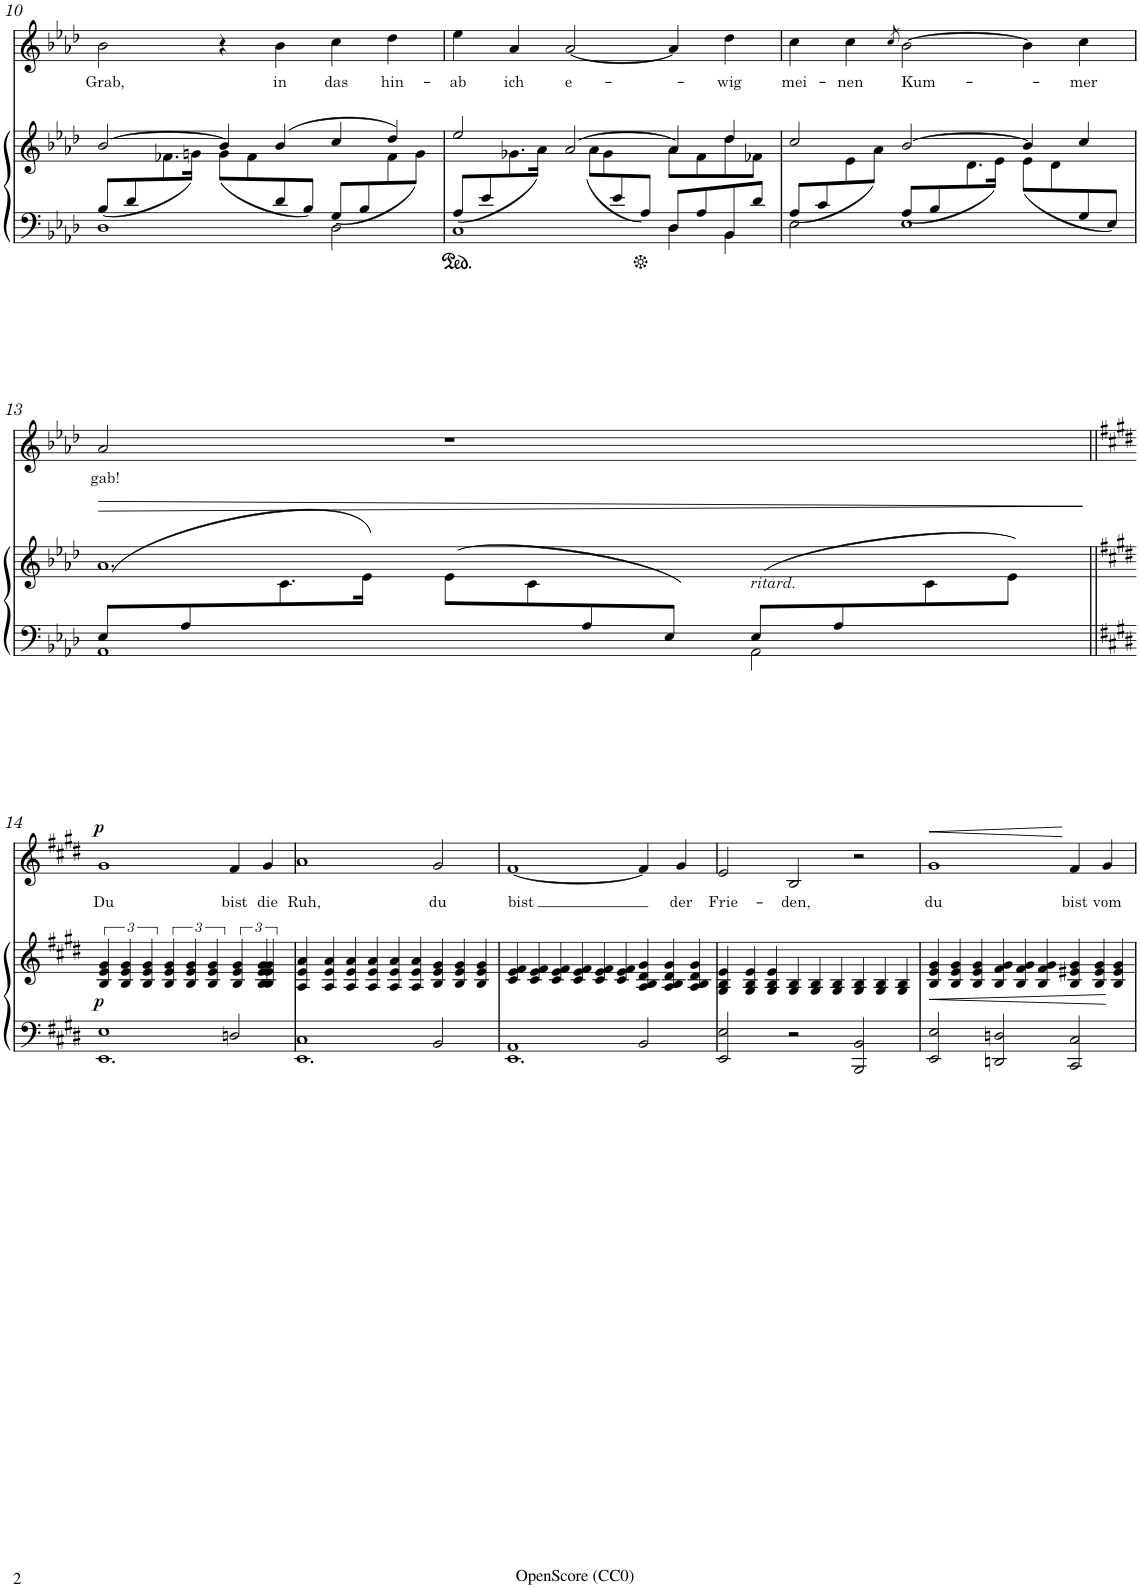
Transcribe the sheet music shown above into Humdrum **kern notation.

**kern	**kern	**dynam	**kern	**text	**dynam
*part2	*part2	*part2	*part1	*part1	*part1
*staff3	*staff2	*staff2/3	*staff1	*staff1	*staff1
*I"Piano	*	*	*I"Voice	*	*
*I'Pno	*	*	*	*	*
!!LO:PB:g=z
*clefF4	*clefG2	*	*clefG2	*	*
*k[b-e-a-d-]	*k[b-e-a-d-]	*	*k[b-e-a-d-]	*	*
*M3/2	*M3/2	*	*M3/2	*	*
=10	=10	=10	=10	=10	=10
*^	*^	*	*	*	*
!	!	!	!	!	!	!LO:LY:b	!
(<8B-/L	1D-	[>2b-/	4ryy	.	2b-\	Grab,	.
8d-/	.	.	.	.	.	.	.
2ryy	.	.	8.f-X\	.	.	.	.
.	.	.	16gn\Jk)	.	.	.	.
.	.	4b-/]	(<8g\L	.	4r	.	.
.	.	.	8f-\	.	.	.	.
!	!	!	!	!	!	!LO:LY:b	!
8d-/	.	(>4b-/	2ryy	.	4b-\	in	.
8B-/J)	.	.	.	.	.	.	.
!	!	!	!	!	!	!LO:LY:b	!
(<8G/L	2D-\	4cc/	.	.	4cc\	das	.
8B-/	.	.	.	.	.	.	.
!	!	!	!	!	!	!LO:LY:b	!
4ryy	.	4dd-/)	8f-\	.	4dd-\	hin-	.
.	.	.	8g\J)	.	.	.	.
=11	=11	=11	=11	=11	=11	=11	=11
*	*	*	*^	*	*	*	*
!	!	!	!	!	!	!	!LO:LY:b	!
(<8A-/L	1C	2ee-/	1ryy	4ryy	.	4ee-\	-ab	.
8e-/	.	.	.	.	.	.	.	.
!	!	!	!	!	!	!	!LO:LY:b	!
2ryy	.	.	.	8.g-X\	.	4a-/	ich	.
.	.	.	.	16a-\Jk)	.	.	.	.
!	!	!	!	!	!	!	!LO:LY:b	!
.	.	[>2a-/	.	(<8a-\L	.	[2a-/	e-	.
.	.	.	.	8g-\	.	.	.	.
8e-/	.	.	.	2.ryy	.	.	.	.
8A-/J)	.	.	.	.	.	.	.	.
8D-/L	4D-\	4a-/]	8a-\L	.	.	4a-/]	.	.
8A-/	.	.	8f\	.	.	.	.	.
!	!	!	!	!	!	!	!LO:LY:b	!
8BB-/	4BB-\	4dd-/	8dd-\	.	.	4dd-\	-wig	.
8d-/J	.	.	8f-X\J	.	.	.	.	.
*	*	*	*v	*v	*	*	*	*
=12	=12	=12	=12	=12	=12	=12	=12
!	!	!	!	!	!	!LO:LY:b	!
(<8A-/L	2E-\	2cc/	4ryy	.	4cc\	mei-	.
8c/	.	.	.	.	.	.	.
!	!	!	!	!	!	!LO:LY:b	!
4ryy	.	.	8e-\	.	4cc\	-nen	.
.	.	.	8a-\J)	.	.	.	.
.	.	.	.	.	8qcc/	.	.
!	!	!	!	!	!	!LO:LY:b	!
(<8A-/L	1E-	[>2b-/	4ryy	.	[2b-\	Kum-	.
8B-/	.	.	.	.	.	.	.
2ryy	.	.	8.d-\	.	.	.	.
.	.	.	16e-\Jk)	.	.	.	.
.	.	4b-/]	(<8e-\L	.	4b-\]	.	.
.	.	.	8d-\	.	.	.	.
!	!	!	!	!	!	!LO:LY:b	!
8G/	.	4cc/	4ryy	.	4cc\	-mer	.
8E-/J)	.	.	.	.	.	.	.
*	*	*v	*v	*	*	*	*
!!LO:LB:g=z
=13	=13	=13	=13	=13	=13	=13
!	!	!	!LO:HP:b	!	!LO:LY:b	!
*	*	*^	*	*	*	*
*	*	*	*^	*	*	*	*
(>8E-/L	1AA-	1.a-	1ryy	4ryy	>	2a-/	gab!	.
8A-/	.	.	.	.	.	.	.	.
2ryy	.	.	.	8.c\	.	.	.	.
.	.	.	.	16e-\Jk)	.	.	.	.
.	.	.	.	(>8e-\L	.	1r	.	.
.	.	.	.	8c\	.	.	.	.
8A-/	.	.	.	2ryy	.	.	.	.
8E-/J)	.	.	.	.	.	.	.	.
!	!	!	!LO:TX:b:i:t=ritard.	!	!	!	!	!
(>8E-/L	2AA-\	.	2ryy	.	.	.	.	.
8A-/	.	.	.	.	.	.	.	.
4ryy	.	.	.	8c\	.	.	.	.
.	.	.	.	8e-\J)	.	.	.	.
*v	*v	*	*	*	*	*	*	*
*	*v	*v	*v	*	*	*	*
.	.	]	.	.	.
!!LO:LB:g=z
=14||	=14||	=14||	=14||	=14||	=14||
*k[f#c#g#d#]	*k[f#c#g#d#]	*	*k[f#c#g#d#]	*	*
*^	*	*	*	*	*
!	!	!	!LO:DY:b	!	!LO:LY:b	!LO:DY:a
1E	1.EE	6B/ 6e/ 6g#/	p	1g#	Du	p
.	.	6B/ 6e/ 6g#/	.	.	.	.
.	.	6B/ 6e/ 6g#/	.	.	.	.
.	.	6B/ 6e/ 6g#/	.	.	.	.
.	.	6B/ 6e/ 6g#/	.	.	.	.
.	.	6B/ 6e/ 6g#/	.	.	.	.
!	!	!	!	!	!LO:LY:b	!
2Dn/	.	6B/ 6e/ 6g#/	.	4f#/	bist	.
.	.	6B/ 6e/ 6g#/	.	.	.	.
!	!	!	!	!	!LO:LY:b	!
.	.	.	.	4g#/	die	.
.	.	6B/ 6e/ 6g#/	.	.	.	.
=15	=15	=15	=15	=15	=15	=15
!	!	!	!	!	!LO:LY:b	!
1C#	1.EE	6A/ 6e/ 6a/	.	1a	Ruh,	.
.	.	6A/ 6e/ 6a/	.	.	.	.
.	.	6A/ 6e/ 6a/	.	.	.	.
.	.	6A/ 6e/ 6a/	.	.	.	.
.	.	6A/ 6e/ 6a/	.	.	.	.
.	.	6A/ 6e/ 6a/	.	.	.	.
!	!	!	!	!	!LO:LY:b	!
2BB/	.	6B/ 6e/ 6g#/	.	2g#/	du	.
.	.	6B/ 6e/ 6g#/	.	.	.	.
.	.	6B/ 6e/ 6g#/	.	.	.	.
=16	=16	=16	=16	=16	=16	=16
!	!	!	!	!	!LO:LY:b	!
1AA	1.EE	6c#/ 6e/ 6f#/	.	[1f#	bist	.
.	.	6c#/ 6e/ 6f#/	.	.	.	.
.	.	6c#/ 6e/ 6f#/	.	.	.	.
.	.	6c#/ 6e/ 6f#/	.	.	.	.
.	.	6c#/ 6e/ 6f#/	.	.	.	.
.	.	6c#/ 6e/ 6f#/	.	.	.	.
2BB/	.	6A/ 6B/ 6d#/ 6g#/	.	4f#/]	.	.
.	.	6A/ 6B/ 6d#/ 6g#/	.	.	.	.
!	!	!	!	!	!LO:LY:b	!
.	.	.	.	4g#/	der	.
.	.	6A/ 6B/ 6d#/ 6g#/	.	.	.	.
*v	*v	*	*	*	*	*
=17	=17	=17	=17	=17	=17
!	!	!	!	!LO:LY:b	!
2EE/ 2E/	6G#/ 6B/ 6e/	.	2e/	Frie-	.
.	6G#/ 6B/ 6e/	.	.	.	.
.	6G#/ 6B/ 6e/	.	.	.	.
!	!	!	!	!LO:LY:b	!
2r	6G#/ 6B/	.	2B/	-den,	.
.	6G#/ 6B/	.	.	.	.
.	6G#/ 6B/	.	.	.	.
2BBB/ 2BB/	6G#/ 6B/	.	2r	.	.
.	6G#/ 6B/	.	.	.	.
.	6G#/ 6B/	.	.	.	.
=18	=18	=18	=18	=18	=18
!	!	!LO:HP:b	!	!LO:LY:b	!LO:HP:b
2EE/ 2E/	6B/ 6e/ 6g#/	<	1g#	du	<
.	6B/ 6e/ 6g#/	.	.	.	.
.	6B/ 6e/ 6g#/	.	.	.	.
2DDn/ 2Dn/	6B/ 6f#/ 6g#/	.	.	.	.
.	6B/ 6f#/ 6g#/	.	.	.	.
.	6B/ 6f#/ 6g#/	.	.	.	.
!	!	!	!	!LO:LY:b	!
2CC#/ 2C#/	6B/ 6e#X/ 6g#/	.	4f#/	bist	[
.	6B/ 6e#/ 6g#/	.	.	.	.
!	!	!	!	!LO:LY:b	!
.	.	.	4g#/	vom	.
.	6B/ 6e#/ 6g#/	[	.	.	.
=	=	=	=	=	=
*-	*-	*-	*-	*-	*-
